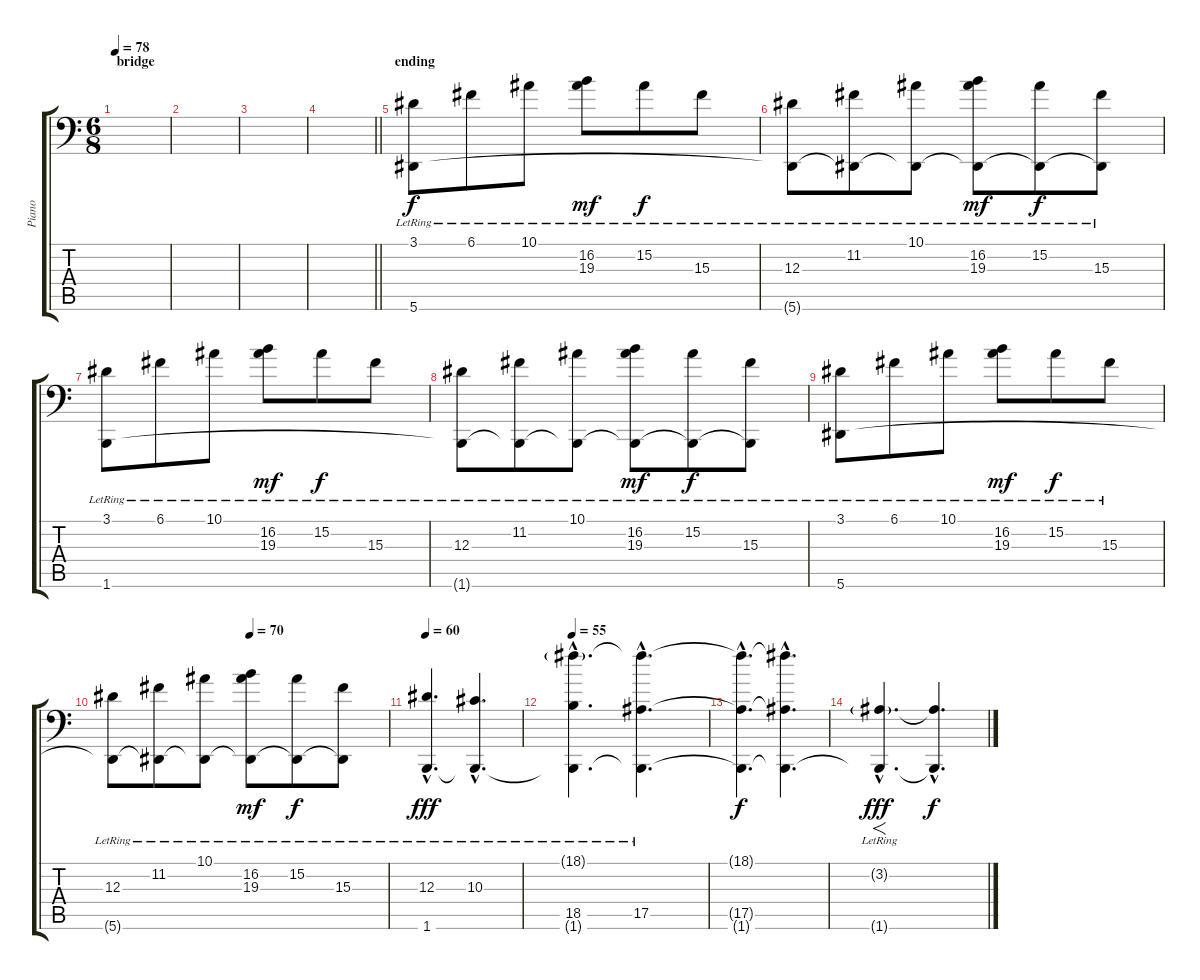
\track ("Piano" "Piano") {instrument brightacousticpiano}
\staff {score tabs}
\tuning (C4 G3 Eb3 Bb2 F2 Bb1) {hide}
\ts (6 8)
\section ("" "bridge")
\tempo 78
\clef f4
\ks c
|
|
|
\barLineRight lightlight
|
\section ("" "ending")
(3.1{lr} 5.6).8 6.1{lr}.8 10.1{lr}.8 (16.2{lr} 19.3).8{dy mf} 15.2{lr}.8{dy f} 15.3{lr}.8 |
(12.3{lr} 5.6{t}).8 (11.2{lr} 5.6{t}).8 (10.1{lr} 5.6{t}).8 (16.2{lr} 19.3 5.6{t}).8{dy mf} (15.2{lr} 5.6{t}).8{dy f} (15.3{lr} 5.6{t}).8 |
(3.1{lr} 1.6{lr}).8 6.1{lr}.8 10.1{lr}.8 (16.2{lr} 19.3).8{dy mf} 15.2{lr}.8{dy f} 15.3{lr}.8 |
(12.3{lr} 1.6{t}).8 (11.2{lr} 1.6{t}).8 (10.1{lr} 1.6{t}).8 (16.2{lr} 19.3 1.6{t}).8{dy mf} (15.2{lr} 1.6{t}).8{dy f} (15.3{lr} 1.6{t}).8 |
(3.1{lr} 5.6{lr}).8 6.1{lr}.8 10.1{lr}.8 (16.2{lr} 19.3).8{dy mf} 15.2{lr}.8{dy f} 15.3{lr}.8 |
\tempo (70 0.5)
(12.3{lr} 5.6{t}).8 (11.2{lr} 5.6{t}).8 (10.1{lr} 5.6{t}).8 (16.2{lr} 19.3 5.6{t}).8{dy mf} (15.2{lr} 5.6{t}).8{dy f} (15.3{lr} 5.6{t}).8 |
\tempo 60
(12.3{hac lr} 1.6{hac lr}).4{d dy fff} (10.3{hac lr} 1.6{hac t}).4{d} |
\tempo 55
(18.1{g hac} 18.5{hac lr} 1.6{hac t}).4{d} (18.1{hac t} 17.5{hac lr} 1.6{hac t}).4{d} |
(18.1{hac t} 17.5{hac t} 1.6{hac t}).4{d dy f} (18.1{hac t} 17.5{hac t} 1.6{hac t}).4{d} |
(3.2{g hac lr} 1.6{hac t}).4{f d dy fff} (3.2{hac t} 1.6{hac t}).4{d dy f}
